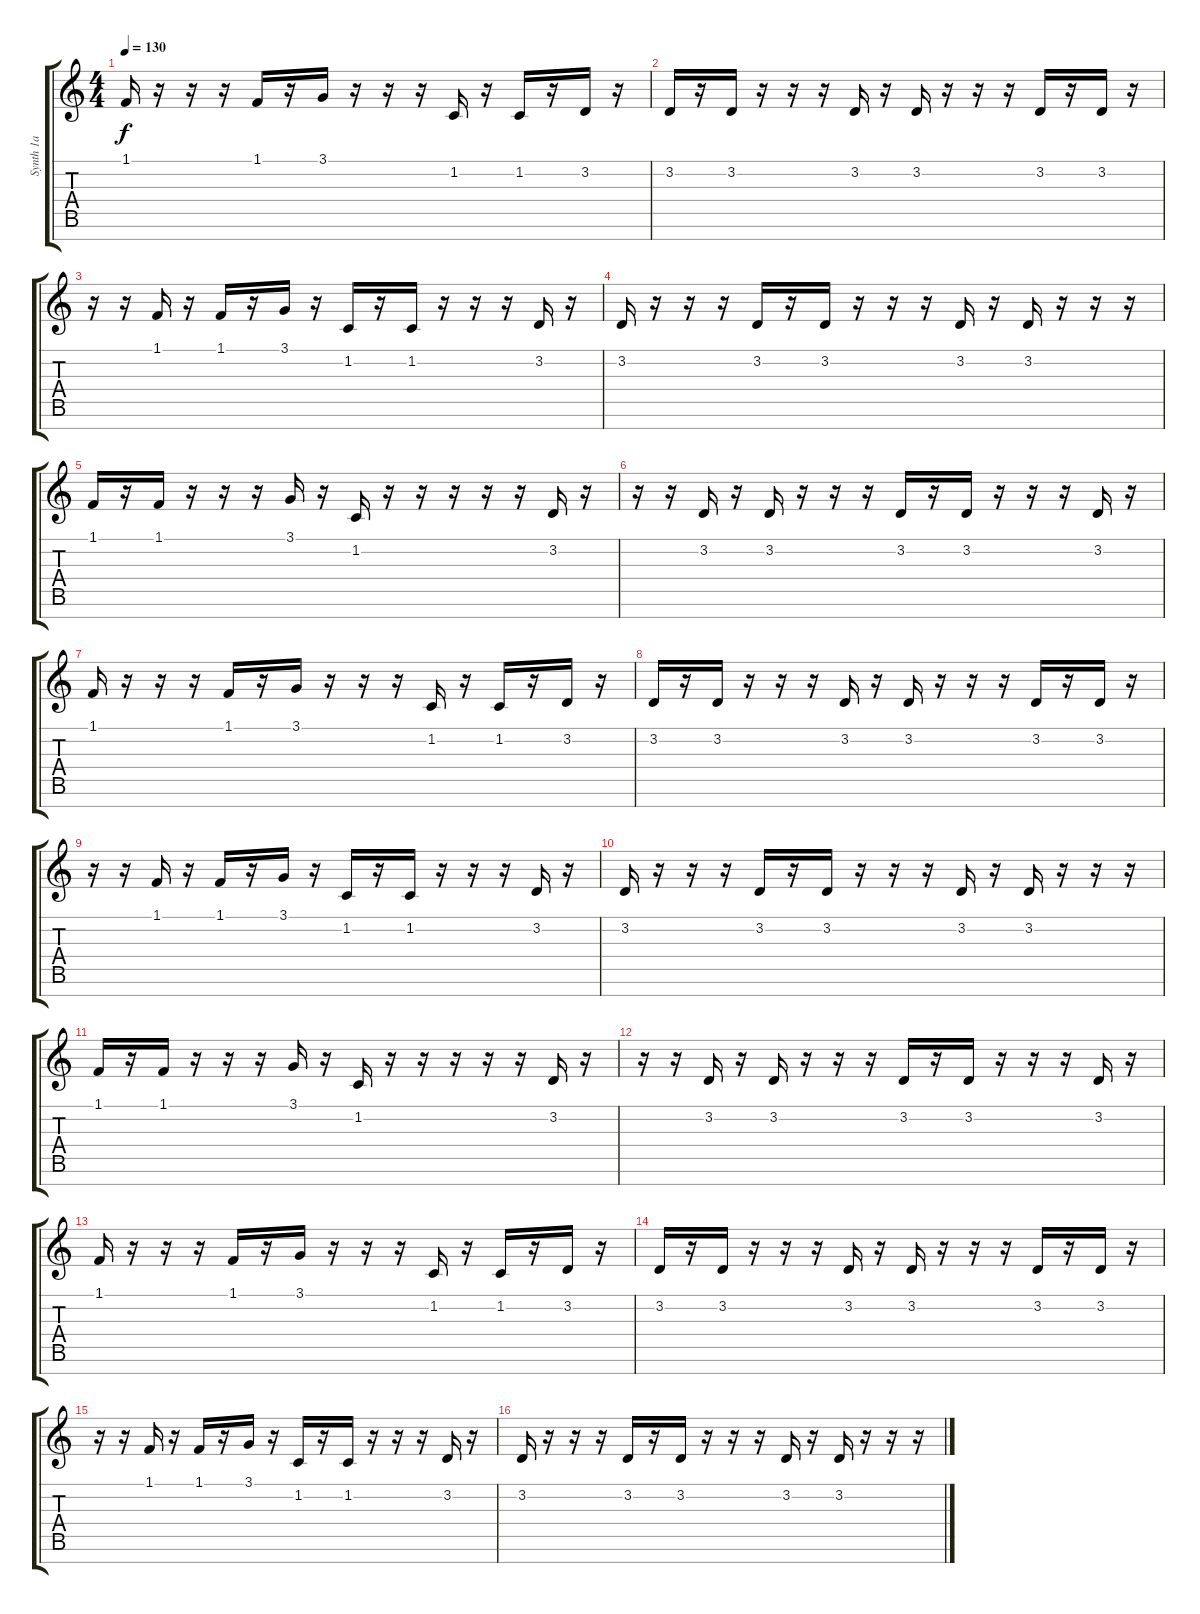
\track ("Synth 1a" "Synth 1a") {instrument lead8bassandlead}
\staff {score tabs}
\tuning (E4 B3 G3 D3 A2 E2 B1) {hide}
\ts (4 4)
\tempo 130
\clef g2
\ks c
1.1.16{dy f} r.16 r.16 r.16 1.1.16 r.16 3.1.16 r.16 r.16 r.16 1.2.16 r.16 1.2.16 r.16 3.2.16 r.16 |
3.2.16 r.16 3.2.16 r.16 r.16 r.16 3.2.16 r.16 3.2.16 r.16 r.16 r.16 3.2.16 r.16 3.2.16 r.16 |
r.16 r.16 1.1.16 r.16 1.1.16 r.16 3.1.16 r.16 1.2.16 r.16 1.2.16 r.16 r.16 r.16 3.2.16 r.16 |
3.2.16 r.16 r.16 r.16 3.2.16 r.16 3.2.16 r.16 r.16 r.16 3.2.16 r.16 3.2.16 r.16 r.16 r.16 |
1.1.16 r.16 1.1.16 r.16 r.16 r.16 3.1.16 r.16 1.2.16 r.16 r.16 r.16 r.16 r.16 3.2.16 r.16 |
r.16 r.16 3.2.16 r.16 3.2.16 r.16 r.16 r.16 3.2.16 r.16 3.2.16 r.16 r.16 r.16 3.2.16 r.16 |
1.1.16 r.16 r.16 r.16 1.1.16 r.16 3.1.16 r.16 r.16 r.16 1.2.16 r.16 1.2.16 r.16 3.2.16 r.16 |
3.2.16 r.16 3.2.16 r.16 r.16 r.16 3.2.16 r.16 3.2.16 r.16 r.16 r.16 3.2.16 r.16 3.2.16 r.16 |
r.16 r.16 1.1.16 r.16 1.1.16 r.16 3.1.16 r.16 1.2.16 r.16 1.2.16 r.16 r.16 r.16 3.2.16 r.16 |
3.2.16 r.16 r.16 r.16 3.2.16 r.16 3.2.16 r.16 r.16 r.16 3.2.16 r.16 3.2.16 r.16 r.16 r.16 |
1.1.16 r.16 1.1.16 r.16 r.16 r.16 3.1.16 r.16 1.2.16 r.16 r.16 r.16 r.16 r.16 3.2.16 r.16 |
r.16 r.16 3.2.16 r.16 3.2.16 r.16 r.16 r.16 3.2.16 r.16 3.2.16 r.16 r.16 r.16 3.2.16 r.16 |
1.1.16 r.16 r.16 r.16 1.1.16 r.16 3.1.16 r.16 r.16 r.16 1.2.16 r.16 1.2.16 r.16 3.2.16 r.16 |
3.2.16 r.16 3.2.16 r.16 r.16 r.16 3.2.16 r.16 3.2.16 r.16 r.16 r.16 3.2.16 r.16 3.2.16 r.16 |
r.16 r.16 1.1.16 r.16 1.1.16 r.16 3.1.16 r.16 1.2.16 r.16 1.2.16 r.16 r.16 r.16 3.2.16 r.16 |
3.2.16 r.16 r.16 r.16 3.2.16 r.16 3.2.16 r.16 r.16 r.16 3.2.16 r.16 3.2.16 r.16 r.16 r.16
